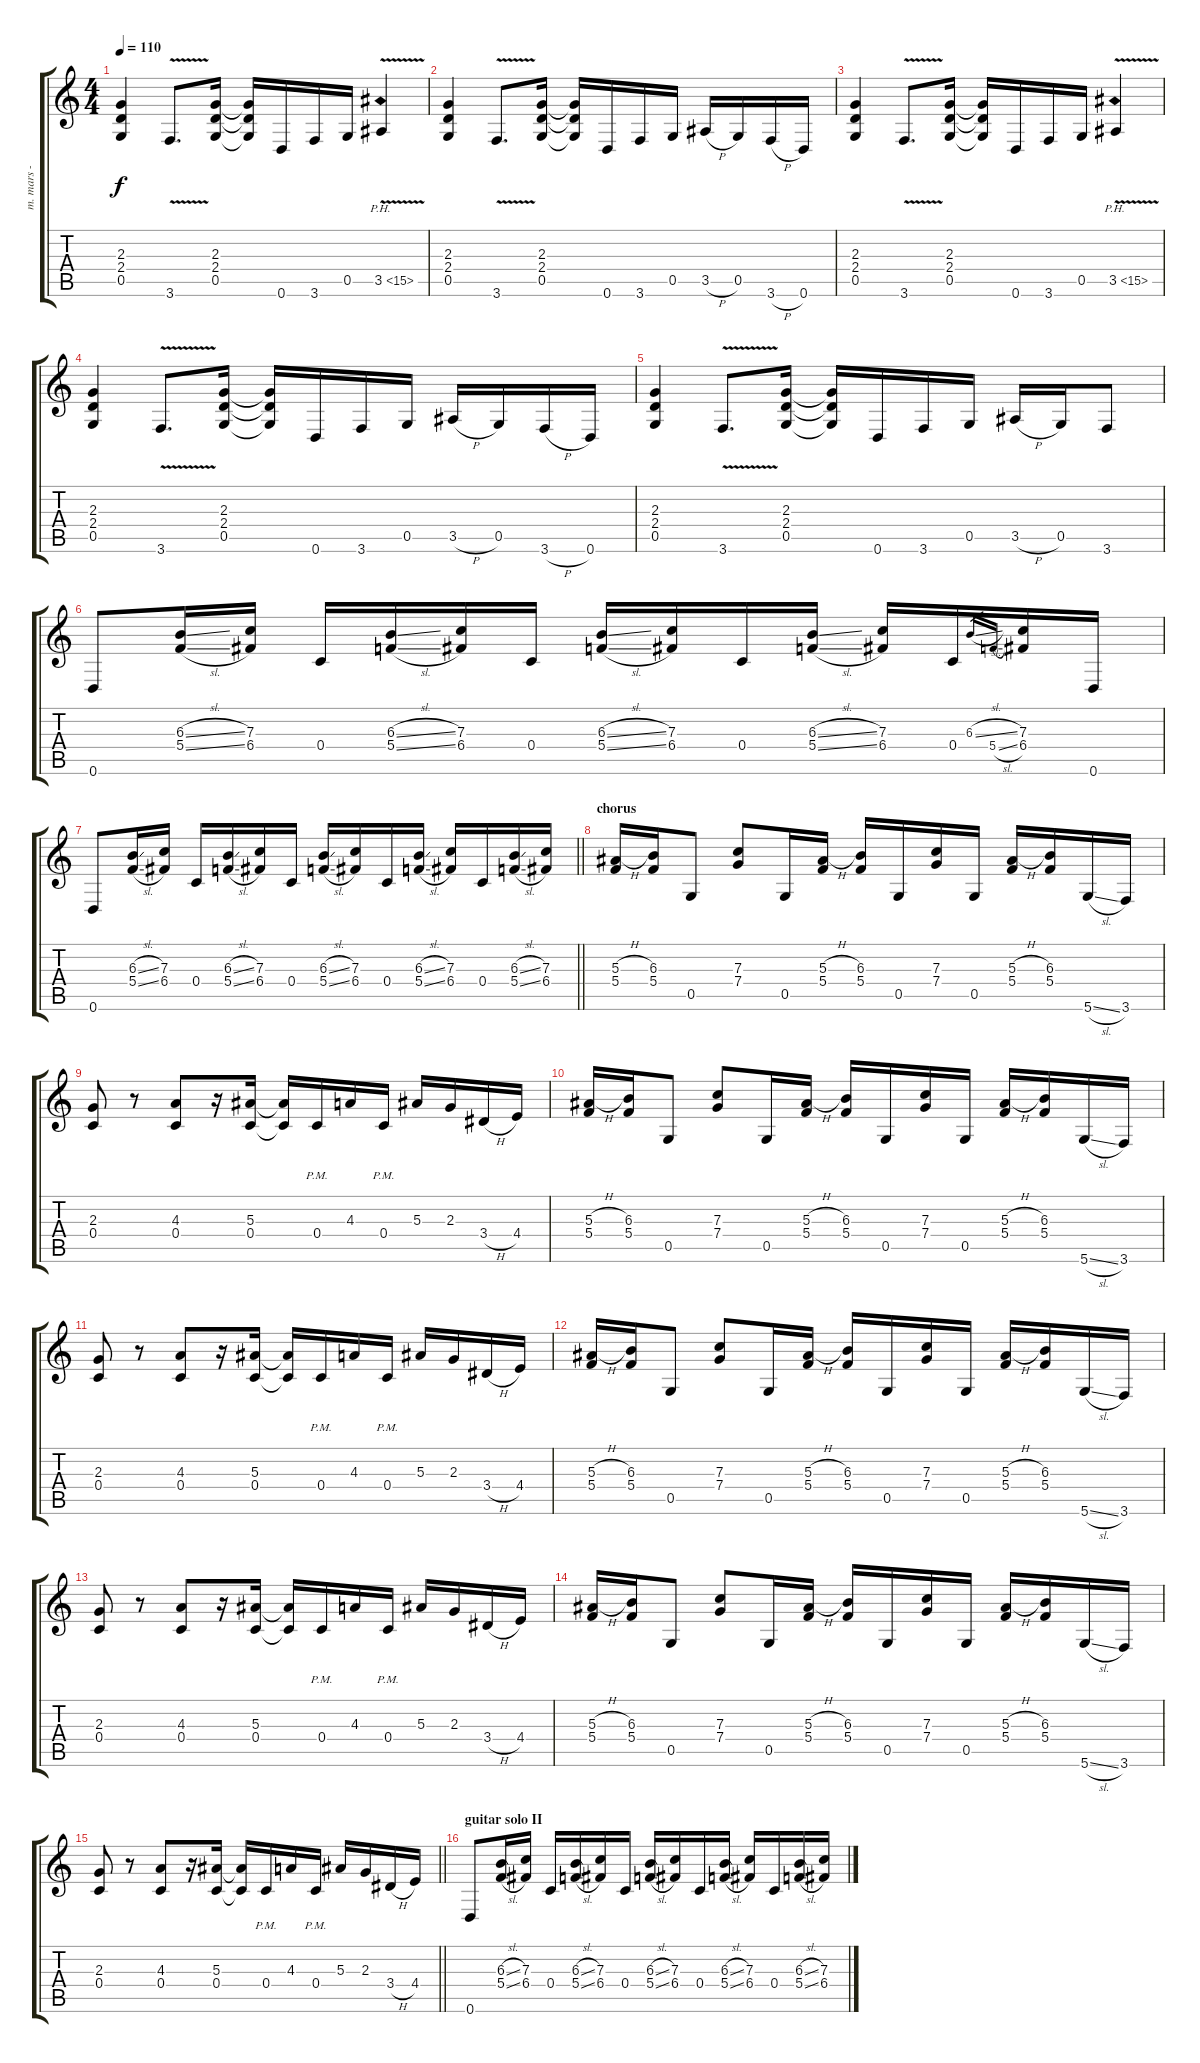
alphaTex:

\track ("m. mars - rhythm guitar" "m. mars - ") {instrument distortionguitar}
\staff {score tabs}
\tuning (D4 A3 F3 C3 G2 D2) {hide}
\ts (4 4)
\tempo 110
\clef g2
\ks c
(2.3 2.4 0.5).4{dy f} 3.6{v}.8{d} (2.3 2.4 0.5).16 (2.3{t} 2.4{t} 0.5{t}).16 0.6.16 3.6.16 0.5.16 3.5{ph 12 v}.4 |
(2.3 2.4 0.5).4 3.6{v}.8{d} (2.3 2.4 0.5).16 (2.3{t} 2.4{t} 0.5{t}).16 0.6.16 3.6.16 0.5.16 3.5{h}.16 0.5.16 3.6{h}.16 0.6.16 |
(2.3 2.4 0.5).4 3.6{v}.8{d} (2.3 2.4 0.5).16 (2.3{t} 2.4{t} 0.5{t}).16 0.6.16 3.6.16 0.5.16 3.5{ph 12 v}.4 |
(2.3 2.4 0.5).4 3.6{v}.8{d} (2.3 2.4 0.5).16 (2.3{t} 2.4{t} 0.5{t}).16 0.6.16 3.6.16 0.5.16 3.5{h}.16 0.5.16 3.6{h}.16 0.6.16 |
(2.3 2.4 0.5).4 3.6{v}.8{d} (2.3 2.4 0.5).16 (2.3{t} 2.4{t} 0.5{t}).16 0.6.16 3.6.16 0.5.16 3.5{h}.16 0.5.16 3.6.8 |
0.6.8 (6.3{sl} 5.4{sl}).16 (7.3 6.4).16 0.4.16 (6.3{sl} 5.4{sl}).16 (7.3 6.4).16 0.4.16 (6.3{sl} 5.4{sl}).16 (7.3 6.4).16 0.4.16 (6.3{sl} 5.4{sl}).16 (7.3 6.4).16 0.4.16 6.3{sl}.16{gr} 5.4{sl}.16{gr} (7.3 6.4).16 0.6.16 |
\barLineRight lightlight
0.6.8 (6.3{sl} 5.4{sl}).16 (7.3 6.4).16 0.4.16 (6.3{sl} 5.4{sl}).16 (7.3 6.4).16 0.4.16 (6.3{sl} 5.4{sl}).16 (7.3 6.4).16 0.4.16 (6.3{sl} 5.4{sl}).16 (7.3 6.4).16 0.4.16 (6.3{sl} 5.4{sl}).16 (7.3 6.4).16 |
\section ("" "chorus")
(5.3{h} 5.4).16 (6.3 5.4).16 0.5.8 (7.3 7.4).8 0.5.16 (5.3{h} 5.4).16 (6.3 5.4).16 0.5.16 (7.3 7.4).16 0.5.16 (5.3{h} 5.4).16 (6.3 5.4).16 5.6{sl}.16 3.6.16 |
(2.3 0.4).8 r.8 (4.3 0.4).8 r.16 (5.3 0.4).16 (5.3{t} 0.4{t}).16 0.4{pm}.16 4.3.16 0.4{pm}.16 5.3.16 2.3.16 3.4{h}.16 4.4.16 |
(5.3{h} 5.4).16 (6.3 5.4).16 0.5.8 (7.3 7.4).8 0.5.16 (5.3{h} 5.4).16 (6.3 5.4).16 0.5.16 (7.3 7.4).16 0.5.16 (5.3{h} 5.4).16 (6.3 5.4).16 5.6{sl}.16 3.6.16 |
(2.3 0.4).8 r.8 (4.3 0.4).8 r.16 (5.3 0.4).16 (5.3{t} 0.4{t}).16 0.4{pm}.16 4.3.16 0.4{pm}.16 5.3.16 2.3.16 3.4{h}.16 4.4.16 |
(5.3{h} 5.4).16 (6.3 5.4).16 0.5.8 (7.3 7.4).8 0.5.16 (5.3{h} 5.4).16 (6.3 5.4).16 0.5.16 (7.3 7.4).16 0.5.16 (5.3{h} 5.4).16 (6.3 5.4).16 5.6{sl}.16 3.6.16 |
(2.3 0.4).8 r.8 (4.3 0.4).8 r.16 (5.3 0.4).16 (5.3{t} 0.4{t}).16 0.4{pm}.16 4.3.16 0.4{pm}.16 5.3.16 2.3.16 3.4{h}.16 4.4.16 |
(5.3{h} 5.4).16 (6.3 5.4).16 0.5.8 (7.3 7.4).8 0.5.16 (5.3{h} 5.4).16 (6.3 5.4).16 0.5.16 (7.3 7.4).16 0.5.16 (5.3{h} 5.4).16 (6.3 5.4).16 5.6{sl}.16 3.6.16 |
\barLineRight lightlight
(2.3 0.4).8 r.8 (4.3 0.4).8 r.16 (5.3 0.4).16 (5.3{t} 0.4{t}).16 0.4{pm}.16 4.3.16 0.4{pm}.16 5.3.16 2.3.16 3.4{h}.16 4.4.16 |
\section ("" "guitar solo II")
0.6.8 (6.3{sl} 5.4{sl}).16 (7.3 6.4).16 0.4.16 (6.3{sl} 5.4{sl}).16 (7.3 6.4).16 0.4.16 (6.3{sl} 5.4{sl}).16 (7.3 6.4).16 0.4.16 (6.3{sl} 5.4{sl}).16 (7.3 6.4).16 0.4.16 (6.3{sl} 5.4{sl}).16 (7.3 6.4).16
